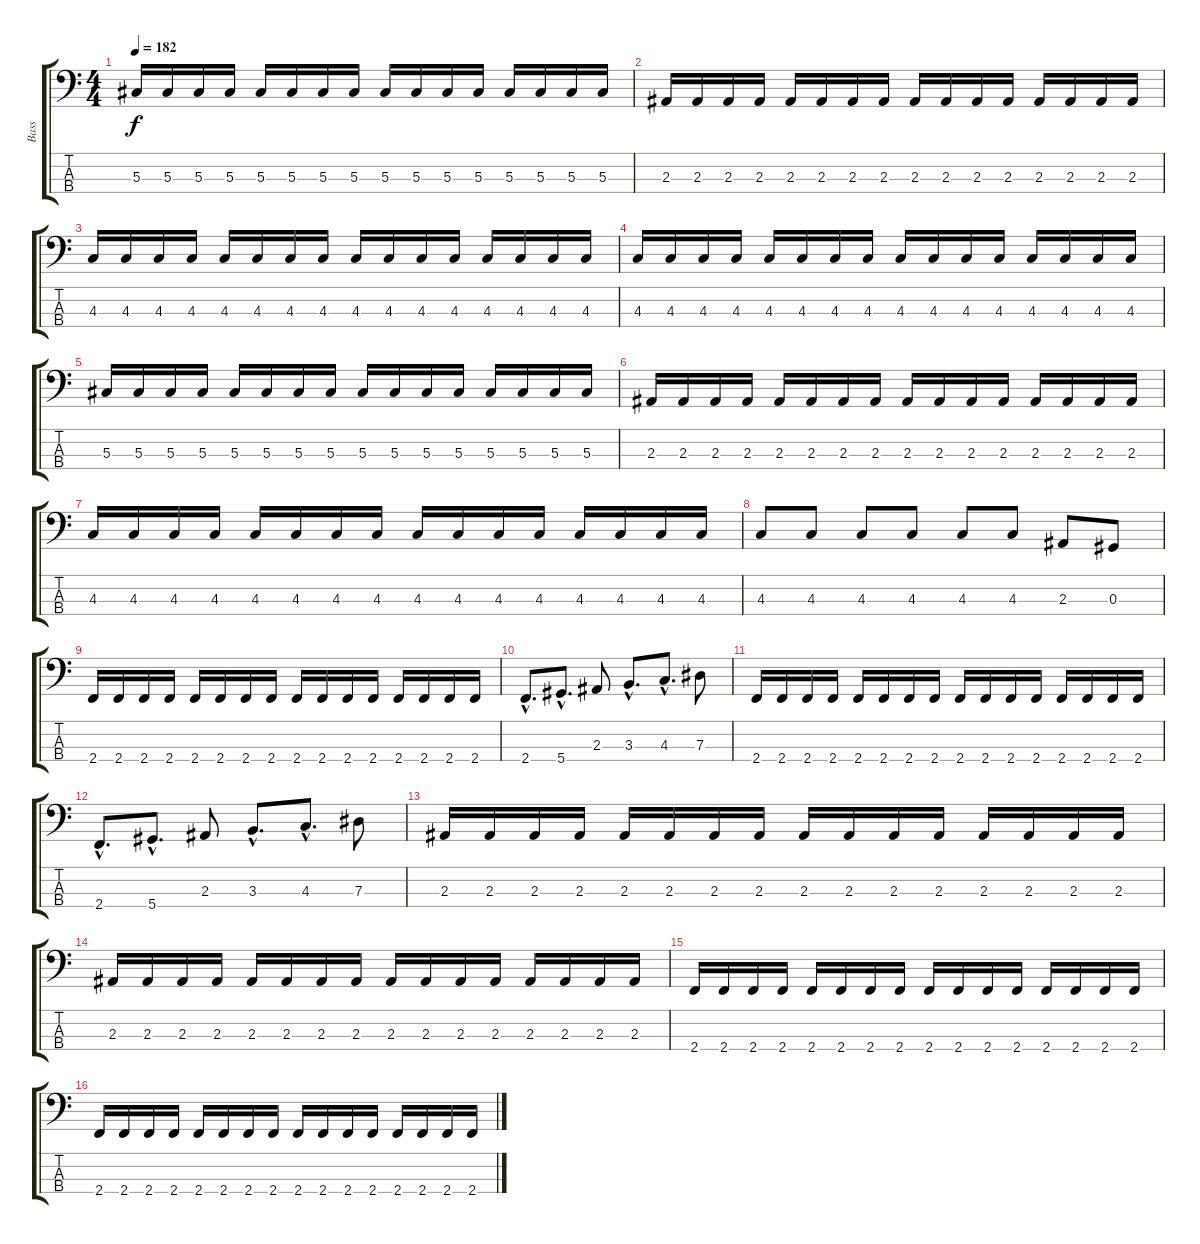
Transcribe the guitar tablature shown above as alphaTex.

\track ("Bass" "Bass") {instrument electricbasspick}
\staff {score tabs}
\tuning (Gb2 Db2 Ab1 Eb1) {hide}
\ts (4 4)
\tempo 182
\clef f4
\ks c
5.3.16{dy f} 5.3.16 5.3.16 5.3.16 5.3.16 5.3.16 5.3.16 5.3.16 5.3.16 5.3.16 5.3.16 5.3.16 5.3.16 5.3.16 5.3.16 5.3.16 |
2.3.16 2.3.16 2.3.16 2.3.16 2.3.16 2.3.16 2.3.16 2.3.16 2.3.16 2.3.16 2.3.16 2.3.16 2.3.16 2.3.16 2.3.16 2.3.16 |
4.3.16 4.3.16 4.3.16 4.3.16 4.3.16 4.3.16 4.3.16 4.3.16 4.3.16 4.3.16 4.3.16 4.3.16 4.3.16 4.3.16 4.3.16 4.3.16 |
4.3.16 4.3.16 4.3.16 4.3.16 4.3.16 4.3.16 4.3.16 4.3.16 4.3.16 4.3.16 4.3.16 4.3.16 4.3.16 4.3.16 4.3.16 4.3.16 |
5.3.16 5.3.16 5.3.16 5.3.16 5.3.16 5.3.16 5.3.16 5.3.16 5.3.16 5.3.16 5.3.16 5.3.16 5.3.16 5.3.16 5.3.16 5.3.16 |
2.3.16 2.3.16 2.3.16 2.3.16 2.3.16 2.3.16 2.3.16 2.3.16 2.3.16 2.3.16 2.3.16 2.3.16 2.3.16 2.3.16 2.3.16 2.3.16 |
4.3.16 4.3.16 4.3.16 4.3.16 4.3.16 4.3.16 4.3.16 4.3.16 4.3.16 4.3.16 4.3.16 4.3.16 4.3.16 4.3.16 4.3.16 4.3.16 |
4.3.8 4.3.8 4.3.8 4.3.8 4.3.8 4.3.8 2.3.8 0.3.8 |
2.4.16 2.4.16 2.4.16 2.4.16 2.4.16 2.4.16 2.4.16 2.4.16 2.4.16 2.4.16 2.4.16 2.4.16 2.4.16 2.4.16 2.4.16 2.4.16 |
2.4{hac}.8{d} 5.4{hac}.8{d} 2.3.8 3.3{hac}.8{d} 4.3{hac}.8{d} 7.3.8 |
2.4.16 2.4.16 2.4.16 2.4.16 2.4.16 2.4.16 2.4.16 2.4.16 2.4.16 2.4.16 2.4.16 2.4.16 2.4.16 2.4.16 2.4.16 2.4.16 |
2.4{hac}.8{d} 5.4{hac}.8{d} 2.3.8 3.3{hac}.8{d} 4.3{hac}.8{d} 7.3.8 |
2.3.16 2.3.16 2.3.16 2.3.16 2.3.16 2.3.16 2.3.16 2.3.16 2.3.16 2.3.16 2.3.16 2.3.16 2.3.16 2.3.16 2.3.16 2.3.16 |
2.3.16 2.3.16 2.3.16 2.3.16 2.3.16 2.3.16 2.3.16 2.3.16 2.3.16 2.3.16 2.3.16 2.3.16 2.3.16 2.3.16 2.3.16 2.3.16 |
2.4.16 2.4.16 2.4.16 2.4.16 2.4.16 2.4.16 2.4.16 2.4.16 2.4.16 2.4.16 2.4.16 2.4.16 2.4.16 2.4.16 2.4.16 2.4.16 |
2.4.16 2.4.16 2.4.16 2.4.16 2.4.16 2.4.16 2.4.16 2.4.16 2.4.16 2.4.16 2.4.16 2.4.16 2.4.16 2.4.16 2.4.16 2.4.16
